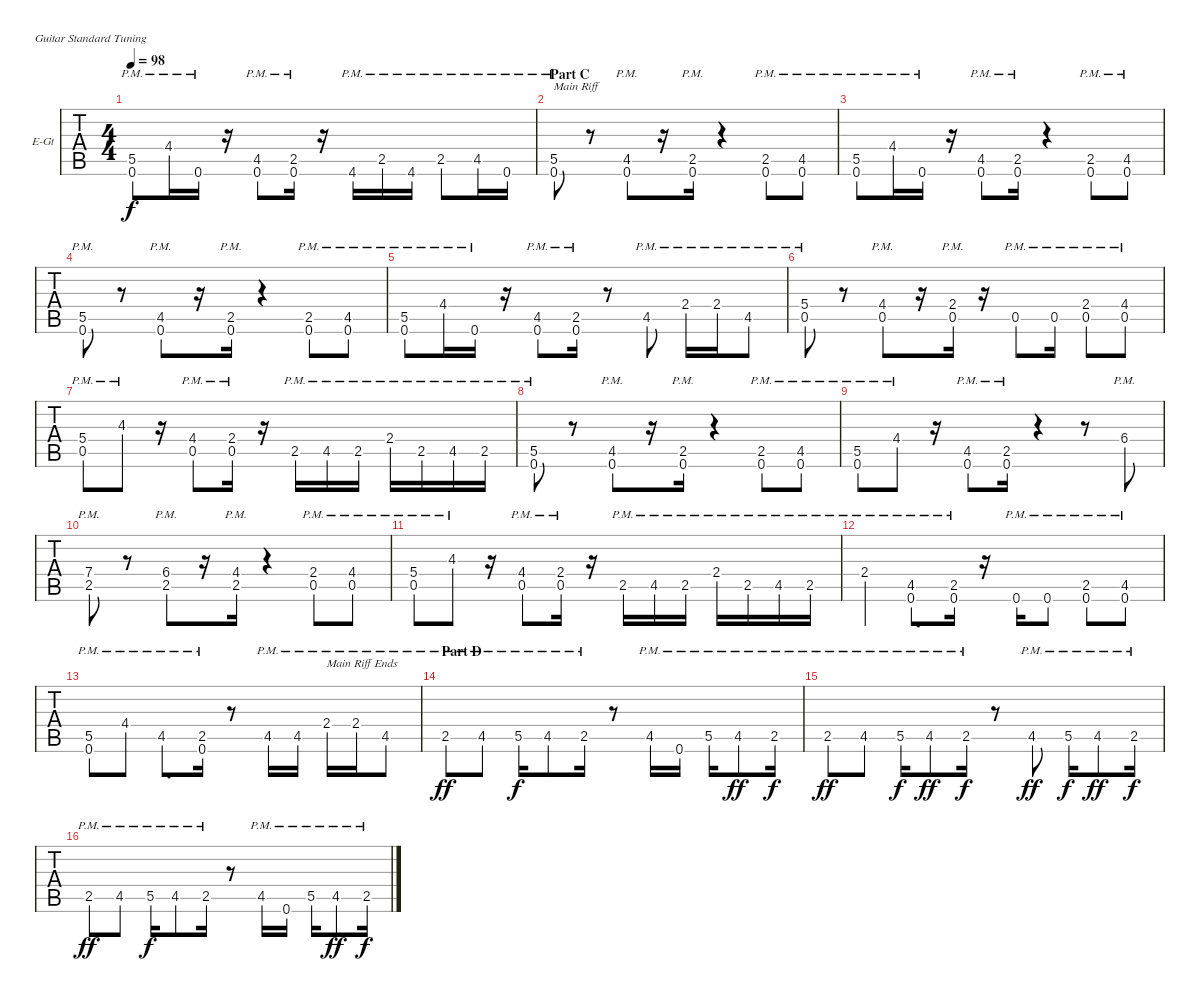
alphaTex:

\bracketExtendMode groupsimilarinstruments
\firstSystemTrackNameOrientation horizontal
\otherSystemsTrackNameOrientation horizontal
\track ("Rhytm Guitar" "E-Gt") {instrument overdrivenguitar}
\staff {tabs}
\tuning (E4 B3 G3 D3 A2 E2)
\ts (4 4)
\tempo 98
\clef g2
\ks a
(5.5{pm} 0.6{pm}).8{dy f} 4.4{pm}.16 0.6{pm}.16 r.16 (4.5{pm} 0.6{pm}).8 (2.5{pm} 0.6{pm}).16 r.16 4.6{pm}.16 2.5{pm}.16 4.6{pm}.16 2.5{pm}.8 4.5{pm}.16 0.6{pm}.16 |
\section ("" "Part C")
(5.5{pm} 0.6{pm}).8{txt "Main Riff"} r.8 (4.5{pm} 0.6{pm}).8 r.16 (2.5{pm} 0.6{pm}).16 r.4 (2.5{pm} 0.6{pm}).8 (4.5{pm} 0.6{pm}).8 |
(5.5{pm} 0.6{pm}).8 4.4{pm}.16 0.6{pm}.16 r.16 (4.5{pm} 0.6{pm}).8 (2.5{pm} 0.6{pm}).16 r.4 (2.5{pm} 0.6{pm}).8 (4.5{pm} 0.6{pm}).8 |
(5.5{pm} 0.6{pm}).8 r.8 (4.5{pm} 0.6{pm}).8 r.16 (2.5{pm} 0.6{pm}).16 r.4 (2.5{pm} 0.6{pm}).8 (4.5{pm} 0.6{pm}).8 |
(5.5{pm} 0.6{pm}).8 4.4{pm}.16 0.6{pm}.16 r.16 (4.5{pm} 0.6{pm}).8 (2.5{pm} 0.6{pm}).16 r.8 4.5{pm}.8 2.4{pm}.16 2.4{pm}.16 4.5{pm}.8 |
(5.4{pm} 0.5{pm}).8 r.8 (4.4{pm} 0.5{pm}).8 r.16 (2.4{pm} 0.5{pm}).16 r.16 0.5{pm}.8 0.5{pm}.16 (2.4{pm} 0.5{pm}).8 (4.4{pm} 0.5{pm}).8 |
(5.4{pm} 0.5{pm}).8 4.3{pm}.8 r.16 (4.4{pm} 0.5{pm}).8 (2.4{pm} 0.5{pm}).16 r.16 2.5{pm}.16 4.5{pm}.16 2.5{pm}.16 2.4{pm}.16 2.5{pm}.16 4.5{pm}.16 2.5{pm}.16 |
(5.5{pm} 0.6{pm}).8 r.8 (4.5{pm} 0.6{pm}).8 r.16 (2.5{pm} 0.6{pm}).16 r.4 (2.5{pm} 0.6{pm}).8 (4.5{pm} 0.6{pm}).8 |
(5.5{pm} 0.6{pm}).8 4.4{pm}.8 r.16 (4.5{pm} 0.6{pm}).8 (2.5{pm} 0.6{pm}).16 r.4 r.8 6.4{pm}.8 |
(7.4{pm} 2.5{pm}).8 r.8 (6.4{pm} 2.5{pm}).8 r.16 (4.4{pm} 2.5{pm}).16 r.4 (2.4{pm} 0.5{pm}).8 (4.4{pm} 0.5{pm}).8 |
(5.4{pm} 0.5{pm}).8 4.3{pm}.8 r.16 (4.4{pm} 0.5{pm}).8 (2.4{pm} 0.5{pm}).16 r.16 2.5{pm}.16 4.5{pm}.16 2.5{pm}.16 2.4{pm}.16 2.5{pm}.16 4.5{pm}.16 2.5{pm}.16 |
2.4{pm}.4 (4.5{pm} 0.6{pm}).8{d} (2.5{pm} 0.6{pm}).16 r.16 0.6{pm}.16 0.6{pm}.8 (2.5{pm} 0.6{pm}).8 (4.5{pm} 0.6{pm}).8 |
(5.5{pm} 0.6{pm}).8 4.4{pm}.8 4.5{pm}.8{d} (2.5{pm} 0.6{pm}).16 r.8 4.5{pm}.16 4.5{pm}.16 2.4{pm}.16{txt "Main Riff Ends"} 2.4{pm}.16 4.5{pm}.8 |
\section ("" "Part D")
2.5{pm}.8{dy ff} 4.5{pm}.8 5.5{pm}.16{dy f} 4.5{pm}.8 2.5{pm}.16 r.8 4.5{pm}.16 0.6{pm}.16 5.5{pm}.16 4.5{pm}.8{dy ff} 2.5{pm}.16{dy f} |
2.5{pm}.8{dy ff} 4.5{pm}.8 5.5{pm}.16{dy f} 4.5{pm}.8{dy ff} 2.5{pm}.16{dy f} r.8 4.5{pm}.8{dy ff} 5.5{pm}.16{dy f} 4.5{pm}.8{dy ff} 2.5{pm}.16{dy f} |
2.5{pm}.8{dy ff} 4.5{pm}.8 5.5{pm}.16{dy f} 4.5{pm}.8 2.5{pm}.16 r.8 4.5{pm}.16 0.6{pm}.16 5.5{pm}.16 4.5{pm}.8{dy ff} 2.5{pm}.16{dy f}
